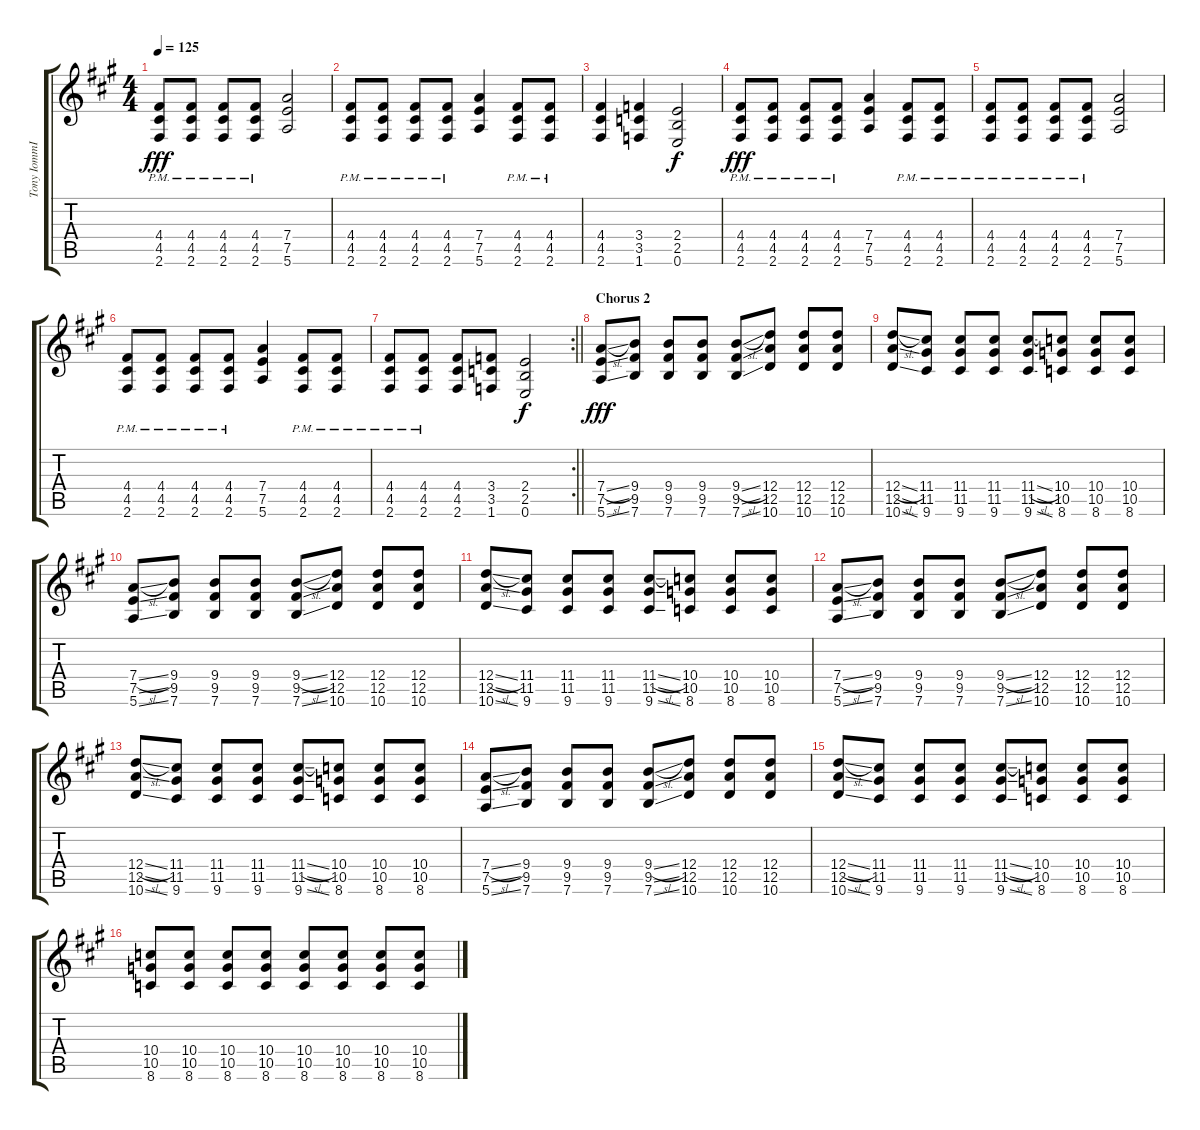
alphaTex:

\track ("Tony IommI Lead" "Tony IommI") {instrument distortionguitar}
\staff {score tabs}
\tuning (E4 B3 G3 D3 A2 E2) {hide}
\ts (4 4)
\tempo 125
\clef g2
\ks a
(4.4 4.5{pm} 2.6{pm}).8{dy fff} (4.4 4.5{pm} 2.6{pm}).8 (4.4 4.5{pm} 2.6{pm}).8 (4.4 4.5{pm} 2.6{pm}).8 (7.4 7.5 5.6).2 |
(4.4 4.5{pm} 2.6{pm}).8 (4.4 4.5{pm} 2.6{pm}).8 (4.4 4.5{pm} 2.6{pm}).8 (4.4 4.5{pm} 2.6{pm}).8 (7.4 7.5 5.6).4 (4.4 4.5{pm} 2.6{pm}).8 (4.4 4.5{pm} 2.6{pm}).8 |
(4.4 4.5 2.6).4 (3.4 3.5 1.6).4 (2.4 2.5 0.6).2{dy f} |
(4.4 4.5{pm} 2.6{pm}).8{dy fff} (4.4 4.5{pm} 2.6{pm}).8 (4.4 4.5{pm} 2.6{pm}).8 (4.4 4.5{pm} 2.6{pm}).8 (7.4 7.5 5.6).4 (4.4 4.5{pm} 2.6{pm}).8 (4.4 4.5{pm} 2.6{pm}).8 |
(4.4 4.5{pm} 2.6{pm}).8 (4.4 4.5{pm} 2.6{pm}).8 (4.4 4.5{pm} 2.6{pm}).8 (4.4 4.5{pm} 2.6{pm}).8 (7.4 7.5 5.6).2 |
(4.4 4.5{pm} 2.6{pm}).8 (4.4 4.5{pm} 2.6{pm}).8 (4.4 4.5{pm} 2.6{pm}).8 (4.4 4.5{pm} 2.6{pm}).8 (7.4 7.5 5.6).4 (4.4 4.5{pm} 2.6{pm}).8 (4.4 4.5{pm} 2.6{pm}).8 |
\rc 2
\barLineRight lightlight
(4.4 4.5{pm} 2.6{pm}).8 (4.4 4.5{pm} 2.6{pm}).8 (4.4 4.5 2.6).8 (3.4 3.5 1.6).8 (2.4 2.5 0.6).2{dy f} |
\section ("" "Chorus 2")
(7.4{sl} 7.5{ss} 5.6{ss}).8{dy fff} (9.4 9.5 7.6).8 (9.4 9.5 7.6).8 (9.4 9.5 7.6).8 (9.4{sl} 9.5{ss} 7.6{ss}).8 (12.4 12.5 10.6).8 (12.4 12.5 10.6).8 (12.4 12.5 10.6).8 |
(12.4{sl} 12.5{ss} 10.6{ss}).8 (11.4 11.5 9.6).8 (11.4 11.5 9.6).8 (11.4 11.5 9.6).8 (11.4{sl} 11.5{ss} 9.6{ss}).8 (10.4 10.5 8.6).8 (10.4 10.5 8.6).8 (10.4 10.5 8.6).8 |
(7.4{sl} 7.5{ss} 5.6{ss}).8 (9.4 9.5 7.6).8 (9.4 9.5 7.6).8 (9.4 9.5 7.6).8 (9.4{sl} 9.5{ss} 7.6{ss}).8 (12.4 12.5 10.6).8 (12.4 12.5 10.6).8 (12.4 12.5 10.6).8 |
(12.4{sl} 12.5{ss} 10.6{ss}).8 (11.4 11.5 9.6).8 (11.4 11.5 9.6).8 (11.4 11.5 9.6).8 (11.4{sl} 11.5{ss} 9.6{ss}).8 (10.4 10.5 8.6).8 (10.4 10.5 8.6).8 (10.4 10.5 8.6).8 |
(7.4{sl} 7.5{ss} 5.6{ss}).8 (9.4 9.5 7.6).8 (9.4 9.5 7.6).8 (9.4 9.5 7.6).8 (9.4{sl} 9.5{ss} 7.6{ss}).8 (12.4 12.5 10.6).8 (12.4 12.5 10.6).8 (12.4 12.5 10.6).8 |
(12.4{sl} 12.5{ss} 10.6{ss}).8 (11.4 11.5 9.6).8 (11.4 11.5 9.6).8 (11.4 11.5 9.6).8 (11.4{sl} 11.5{ss} 9.6{ss}).8 (10.4 10.5 8.6).8 (10.4 10.5 8.6).8 (10.4 10.5 8.6).8 |
(7.4{sl} 7.5{ss} 5.6{ss}).8 (9.4 9.5 7.6).8 (9.4 9.5 7.6).8 (9.4 9.5 7.6).8 (9.4{sl} 9.5{ss} 7.6{ss}).8 (12.4 12.5 10.6).8 (12.4 12.5 10.6).8 (12.4 12.5 10.6).8 |
(12.4{sl} 12.5{ss} 10.6{ss}).8 (11.4 11.5 9.6).8 (11.4 11.5 9.6).8 (11.4 11.5 9.6).8 (11.4{sl} 11.5{ss} 9.6{ss}).8 (10.4 10.5 8.6).8 (10.4 10.5 8.6).8 (10.4 10.5 8.6).8 |
(10.4 10.5 8.6).8 (10.4 10.5 8.6).8 (10.4 10.5 8.6).8 (10.4 10.5 8.6).8 (10.4 10.5 8.6).8 (10.4 10.5 8.6).8 (10.4 10.5 8.6).8 (10.4 10.5 8.6).8
